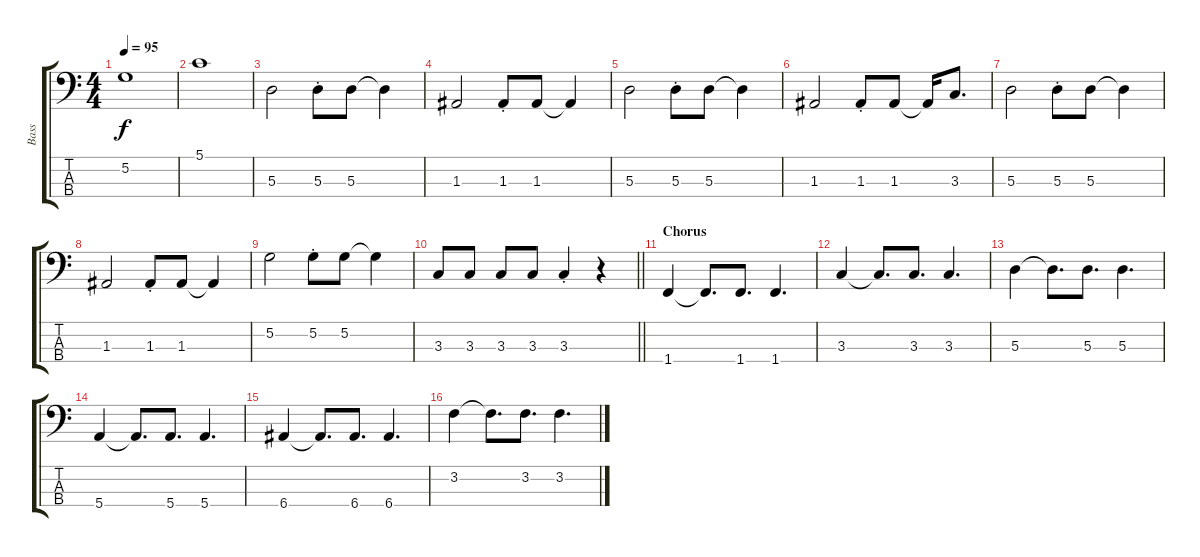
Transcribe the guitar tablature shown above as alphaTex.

\track ("Bass" "Bass") {instrument electricbassfinger}
\staff {score tabs}
\tuning (G2 D2 A1 E1) {hide}
\ts (4 4)
\tempo 95
\clef f4
\ks c
5.2.1{dy f} |
5.1.1 |
5.3.2 5.3{st}.8 5.3.8 5.3{t}.4 |
1.3.2 1.3{st}.8 1.3.8 1.3{t}.4 |
5.3.2 5.3{st}.8 5.3.8 5.3{t}.4 |
1.3.2 1.3{st}.8 1.3.8 1.3{t}.16 3.3.8{d} |
5.3.2 5.3{st}.8 5.3.8 5.3{t}.4 |
1.3.2 1.3{st}.8 1.3.8 1.3{t}.4 |
5.2.2 5.2{st}.8 5.2.8 5.2{t}.4 |
\barLineRight lightlight
3.3.8 3.3.8 3.3.8 3.3.8 3.3{st}.4 r.4 |
\section ("" "Chorus")
1.4.4 1.4{t}.8{d} 1.4.8{d} 1.4.4{d} |
3.3.4 3.3{t}.8{d} 3.3.8{d} 3.3.4{d} |
5.3.4 5.3{t}.8{d} 5.3.8{d} 5.3.4{d} |
5.4.4 5.4{t}.8{d} 5.4.8{d} 5.4.4{d} |
6.4.4 6.4{t}.8{d} 6.4.8{d} 6.4.4{d} |
3.2.4 3.2{t}.8{d} 3.2.8{d} 3.2.4{d}
